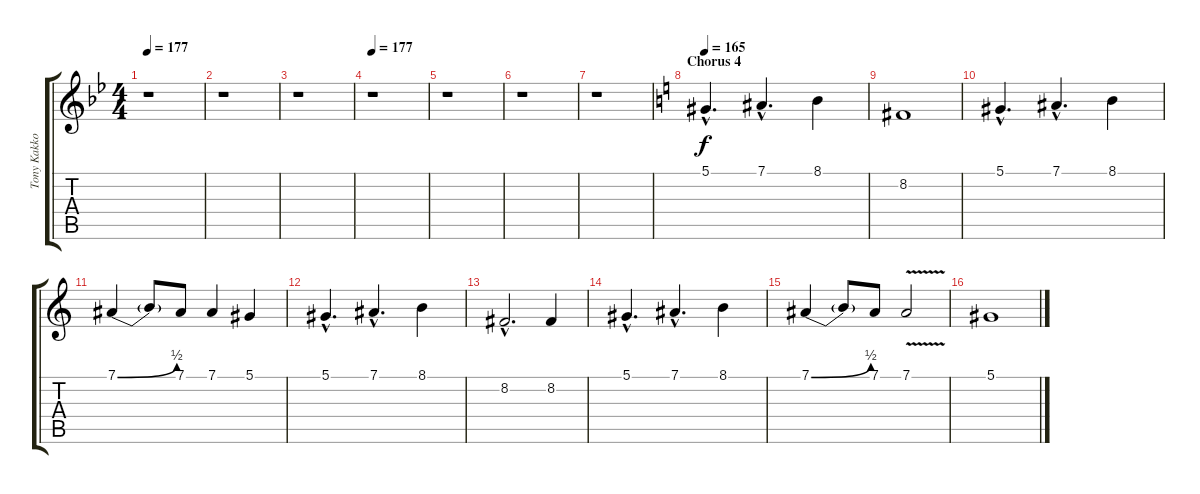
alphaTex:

\track ("Tony Kakko" "Tony Kakko") {instrument flute}
\staff {score tabs}
\tuning (Eb4 Bb3 Gb3 Db3 Ab2 Eb2) {hide}
\ts (4 4)
\tempo 177
\clef g2
\ks gminor
r.1{dy f} |
r.1 |
r.1 |
\tempo 177
r.1 |
r.1 |
r.1 |
r.1 |
\section ("" "Chorus 4")
\tempo 165
\ks c
5.1{hac}.4{d} 7.1{hac}.4{d} 8.1.4 |
8.2.1 |
5.1{hac}.4{d} 7.1{hac}.4{d} 8.1.4 |
7.1{be (bend 0 0 60 2)}.4 7.1{t}.8 7.1.8 7.1.4 5.1.4 |
5.1{hac}.4{d} 7.1{hac}.4{d} 8.1.4 |
8.2{hac}.2{d} 8.2.4 |
5.1{hac}.4{d} 7.1{hac}.4{d} 8.1.4 |
7.1{be (bend 0 0 60 2)}.4 7.1{t}.8 7.1.8 7.1{v}.2 |
5.1.1
